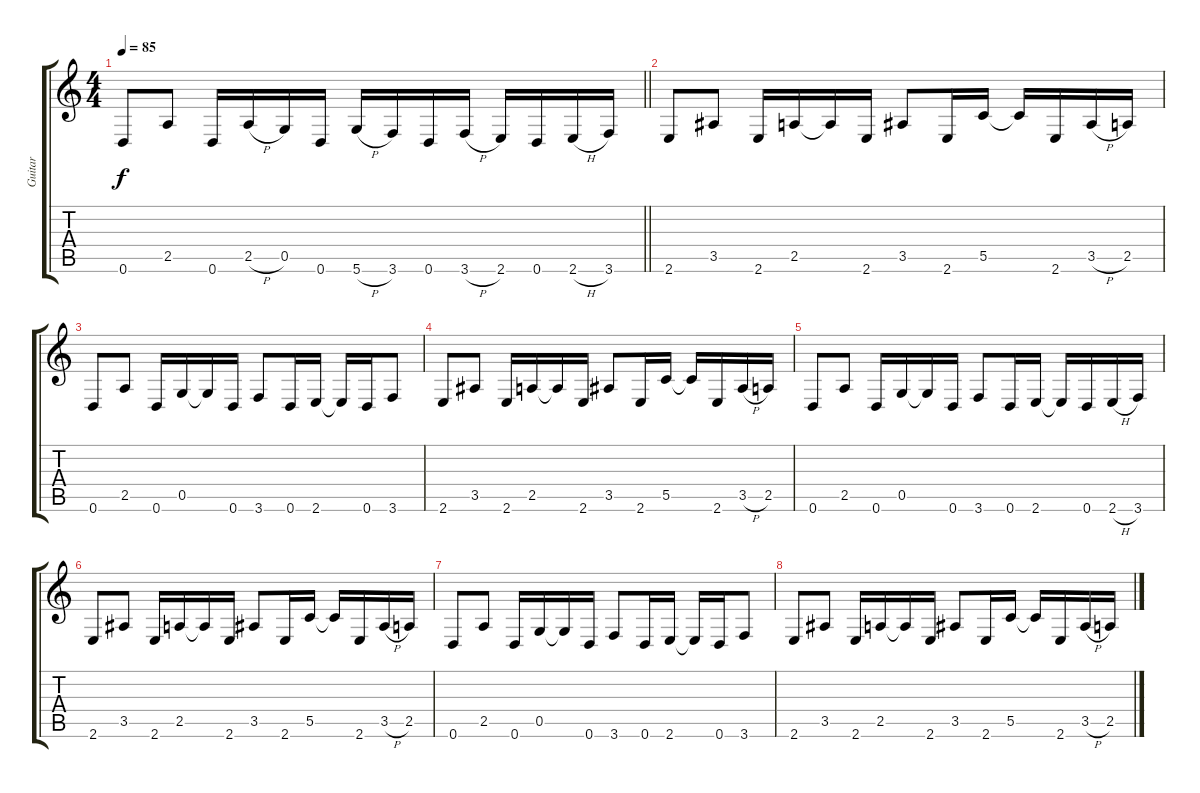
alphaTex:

\track ("Guitar" "Guitar") {instrument overdrivenguitar}
\staff {score tabs}
\tuning (D4 A3 F3 C3 G2 D2) {hide}
\ts (4 4)
\tempo 85
\clef g2
\barLineRight lightlight
\ks c
0.6.8{dy f} 2.5.8 0.6.16 2.5{h}.16 0.5.16 0.6.16 5.6{h}.16 3.6.16 0.6.16 3.6{h}.16 2.6.16 0.6.16 2.6{h}.16 3.6.16 |
2.6.8 3.5.8 2.6.16 2.5.16 2.5{t}.16 2.6.16 3.5.8 2.6.16 5.5.16 5.5{t}.16 2.6.16 3.5{h}.16 2.5.16 |
0.6.8 2.5.8 0.6.16 0.5.16 0.5{t}.16 0.6.16 3.6.8 0.6.16 2.6.16 2.6{t}.16 0.6.16 3.6.8 |
2.6.8 3.5.8 2.6.16 2.5.16 2.5{t}.16 2.6.16 3.5.8 2.6.16 5.5.16 5.5{t}.16 2.6.16 3.5{h}.16 2.5.16 |
0.6.8 2.5.8 0.6.16 0.5.16 0.5{t}.16 0.6.16 3.6.8 0.6.16 2.6.16 2.6{t}.16 0.6.16 2.6{h}.16 3.6.16 |
2.6.8 3.5.8 2.6.16 2.5.16 2.5{t}.16 2.6.16 3.5.8 2.6.16 5.5.16 5.5{t}.16 2.6.16 3.5{h}.16 2.5.16 |
0.6.8 2.5.8 0.6.16 0.5.16 0.5{t}.16 0.6.16 3.6.8 0.6.16 2.6.16 2.6{t}.16 0.6.16 3.6.8 |
2.6.8 3.5.8 2.6.16 2.5.16 2.5{t}.16 2.6.16 3.5.8 2.6.16 5.5.16 5.5{t}.16 2.6.16 3.5{h}.16 2.5.16
